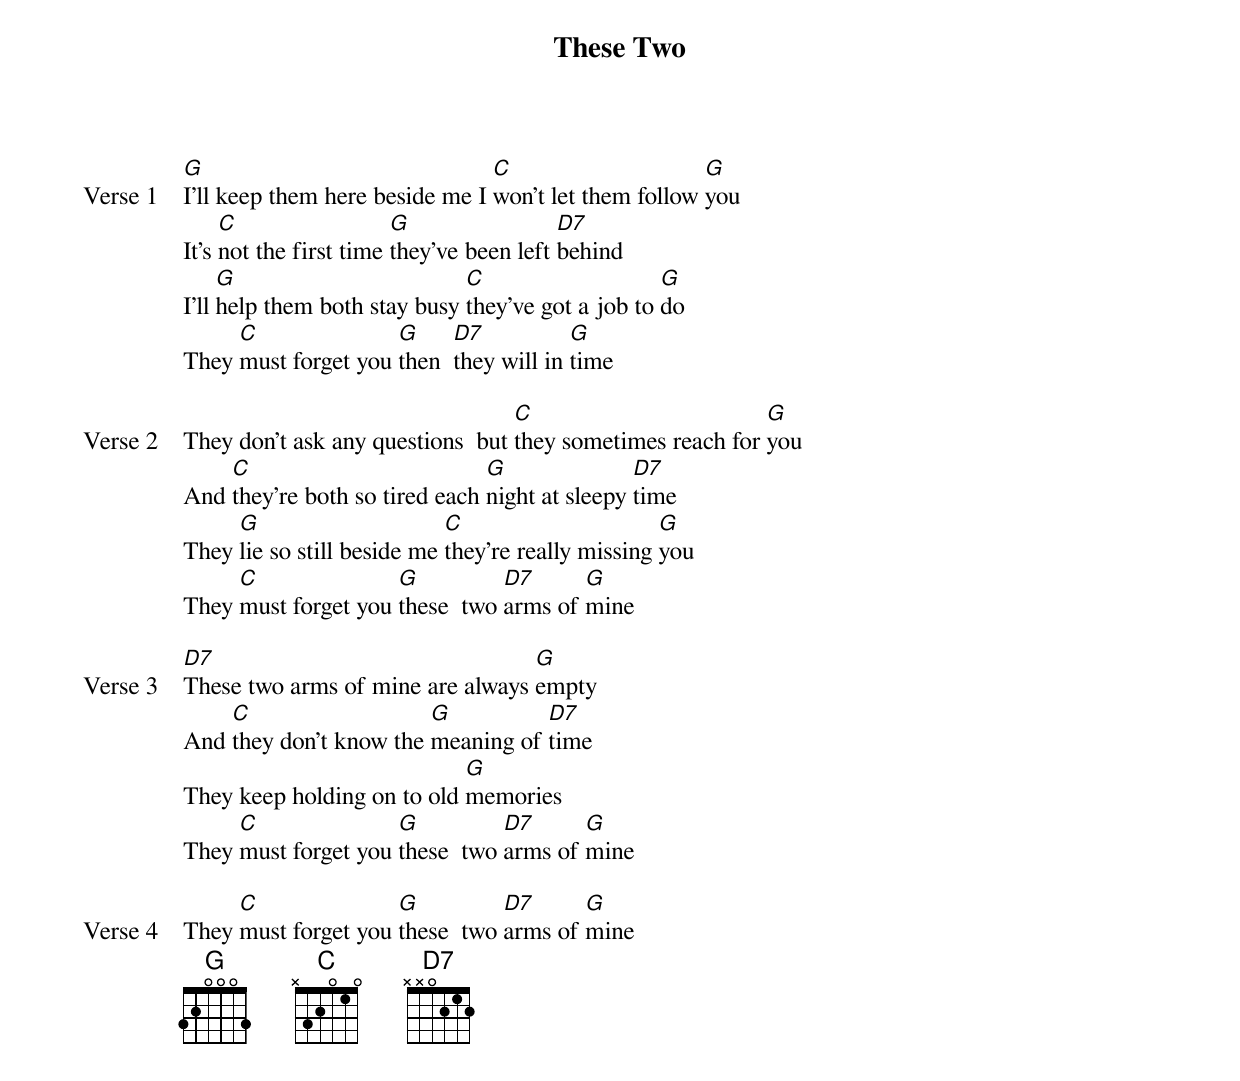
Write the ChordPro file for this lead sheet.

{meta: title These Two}
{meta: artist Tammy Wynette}

{start_of_verse: Verse 1}
[G]I'll keep them here beside me I [C]won't let them follow [G]you
It's [C]not the first time [G]they’ve been left [D7]behind
I’ll [G]help them both stay busy [C]they've got a job to [G]do
They [C]must forget you [G]then  [D7]they will in [G]time
{end_of_verse}

{start_of_verse: Verse 2}
They don't ask any questions  but [C]they sometimes reach for [G]you
And [C]they're both so tired each [G]night at sleepy [D7]time
They [G]lie so still beside me [C]they're really missing [G]you
They [C]must forget you [G]these  two [D7]arms of [G]mine
{end_of_verse}

{start_of_verse: Verse 3}
[D7]These two arms of mine are always [G]empty
And [C]they don't know the [G]meaning of [D7]time
They keep holding on to old [G]memories
They [C]must forget you [G]these  two [D7]arms of [G]mine
{end_of_verse}

{start_of_verse: Verse 4}
They [C]must forget you [G]these  two [D7]arms of [G]mine
{end_of_verse}
